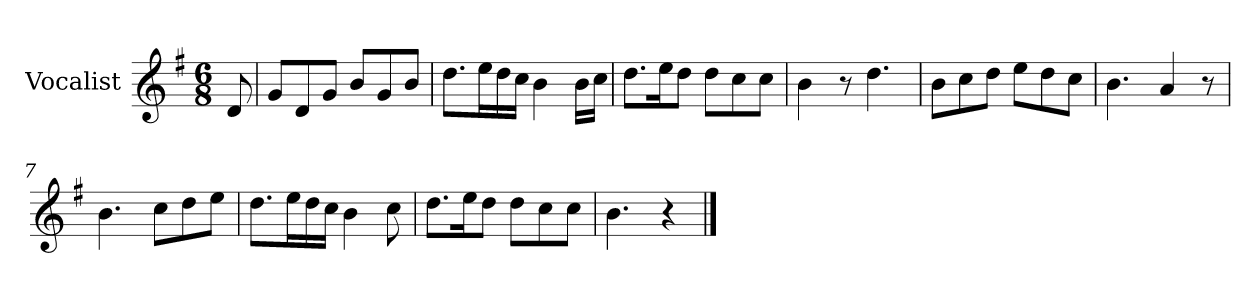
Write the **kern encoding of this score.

**kern
*part1
*staff1
*I"Vocalist
*k[f#]
*G:
*M6/8
=
8d
=1
8gL
8d
8gJ
8bL
8g
8bJ
=2
8.ddL
16eeL
16dd
16ccJJ
4b
16bLL
16ccJJ
=3
8.ddL
16eeK
8ddJ
8ddL
8cc
8ccJ
=4
4b
8r
4.dd
=5
8bL
8cc
8ddJ
8eeL
8dd
8ccJ
=6
4.b
4a
8r
=7
4.b
8ccL
8dd
8eeJ
=8
8.ddL
16eeL
16dd
16ccJJ
4b
8cc
=9
8.ddL
16eeK
8ddJ
8ddL
8cc
8ccJ
=10
4.b
4r
==
*-
